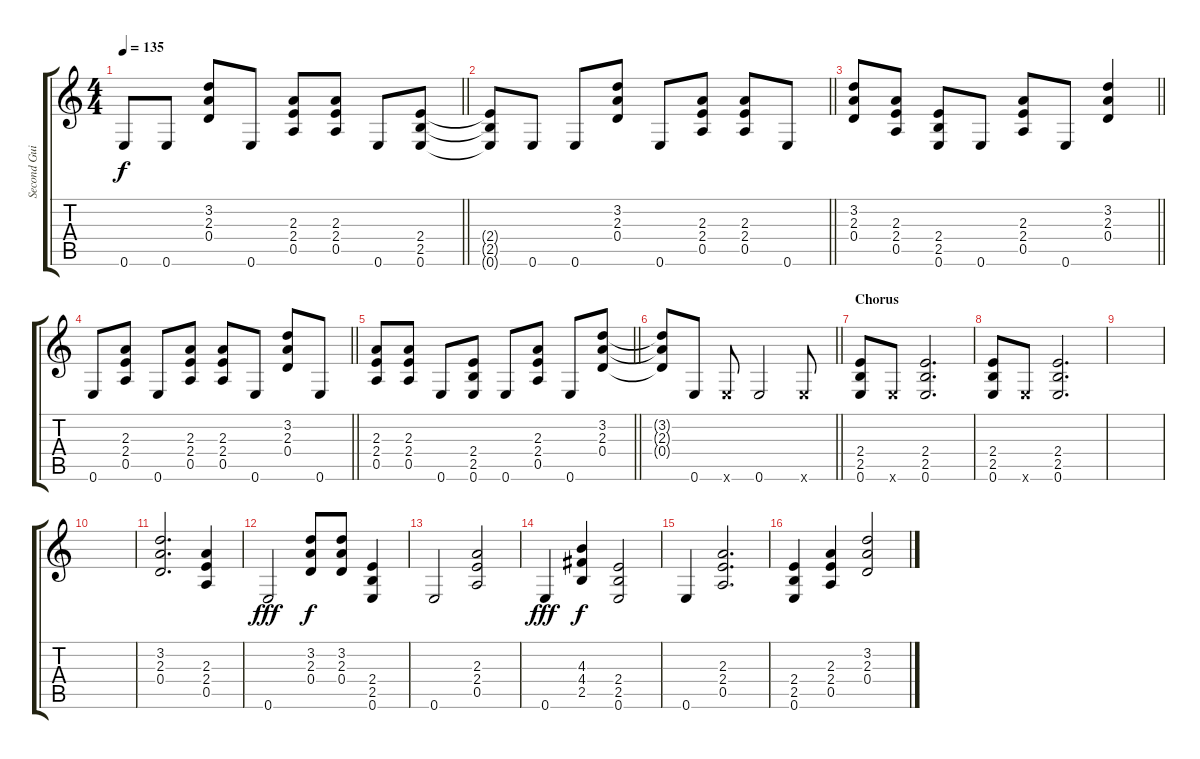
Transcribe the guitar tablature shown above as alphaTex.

\track ("Second Guitar" "Second Gui") {instrument overdrivenguitar}
\staff {score tabs}
\tuning (E4 B3 G3 D3 A2 E2) {hide}
\ts (4 4)
\tempo 135
\clef g2
\barLineRight lightlight
\ks c
0.6.8{dy f} 0.6.8 (3.2 2.3 0.4).8 0.6.8 (2.3 2.4 0.5).8 (2.3 2.4 0.5).8 0.6.8 (2.4 2.5 0.6).8 |
\barLineRight lightlight
(2.4{t} 2.5{t} 0.6{t}).8 0.6.8 0.6.8 (3.2 2.3 0.4).8 0.6.8 (2.3 2.4 0.5).8 (2.3 2.4 0.5).8 0.6.8 |
\barLineRight lightlight
(3.2 2.3 0.4).8 (2.3 2.4 0.5).8 (2.4 2.5 0.6).8 0.6.8 (2.3 2.4 0.5).8 0.6.8 (3.2 2.3 0.4).4 |
\barLineRight lightlight
0.6.8 (2.3 2.4 0.5).8 0.6.8 (2.3 2.4 0.5).8 (2.3 2.4 0.5).8 0.6.8 (3.2 2.3 0.4).8 0.6.8 |
\barLineRight lightlight
(2.3 2.4 0.5).8 (2.3 2.4 0.5).8 0.6.8 (2.4 2.5 0.6).8 0.6.8 (2.3 2.4 0.5).8 0.6.8 (3.2 2.3 0.4).8 |
\barLineRight lightlight
(3.2{t} 2.3{t} 0.4{t}).8 0.6.8 0.6{x}.8 0.6.2 0.6{x}.8 |
\section ("" "Chorus")
(2.4 2.5 0.6).8 0.6{x}.8 (2.4 2.5 0.6).2{d} |
(2.4 2.5 0.6).8 0.6{x}.8 (2.4 2.5 0.6).2{d} |
|
|
(3.2 2.3 0.4).2{d} (2.3 2.4 0.5).4 |
0.6.2{dy fff} (3.2 2.3 0.4).8{dy f} (3.2 2.3 0.4).8 (2.4 2.5 0.6).4 |
0.6.2 (2.3 2.4 0.5).2 |
0.6.4{dy fff} (4.3 4.4 2.5).4{dy f} (2.4 2.5 0.6).2 |
0.6.4 (2.3 2.4 0.5).2{d} |
(2.4 2.5 0.6).4 (2.3 2.4 0.5).4 (3.2 2.3 0.4).2
